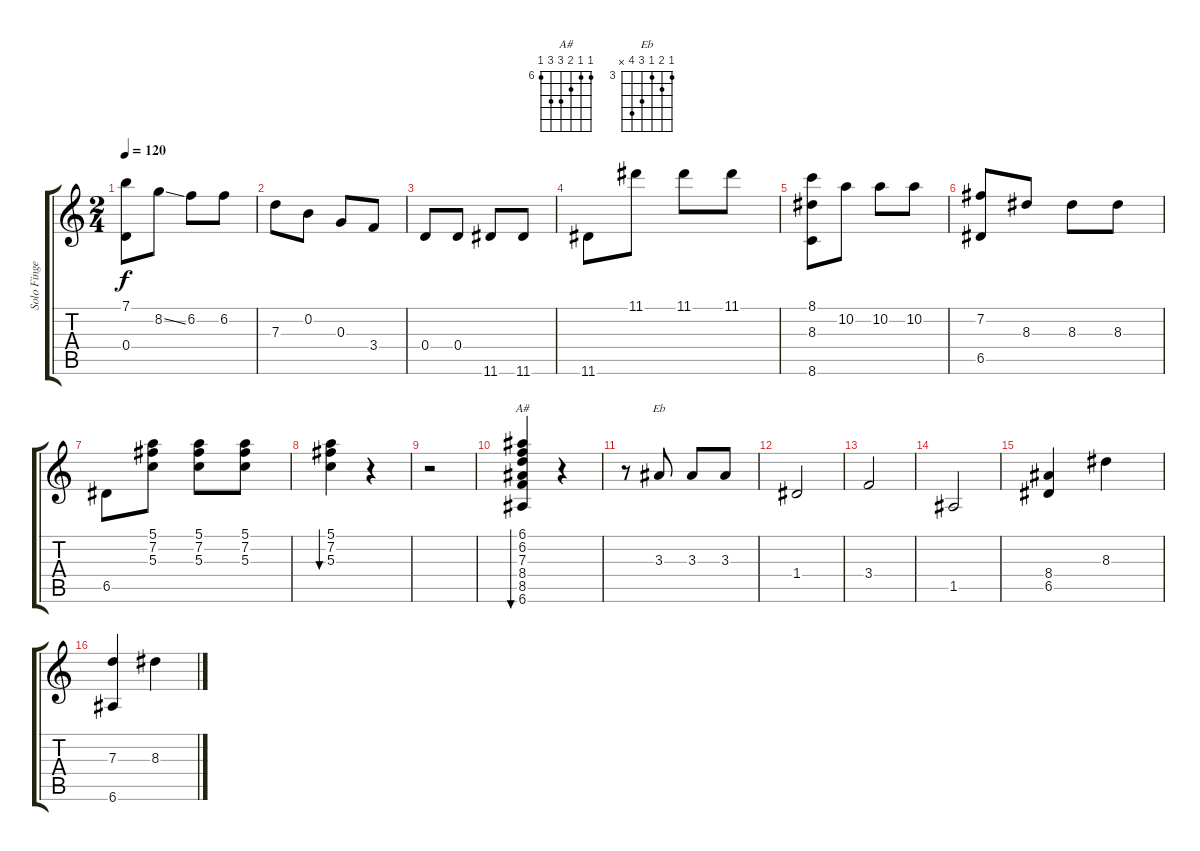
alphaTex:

\track ("Solo Fingerstyle Guitar" "Solo Finge") {instrument acousticguitarnylon}
\staff {score tabs}
\tuning (E4 B3 G3 D3 A2 E2) {hide}
\chord ("A#" 6 6 7 8 8 6) {firstfret 6}
\chord ("Eb" 3 4 3 5 6 x) {firstfret 3}
\ts (2 4)
\tempo 120
\clef g2
\ks c
(7.1 0.4).8{dy f} 8.2{ss}.8 6.2.8 6.2.8 |
7.3.8 0.2.8 0.3.8 3.4.8 |
0.4.8 0.4.8 11.6.8 11.6.8 |
11.6.8 11.1.8 11.1.8 11.1.8 |
(8.1 8.3 8.6).8 10.2.8 10.2.8 10.2.8 |
(7.2 6.5).8 8.3.8 8.3.8 8.3.8 |
6.5.8 (5.1 7.2 5.3).8 (5.1 7.2 5.3).8 (5.1 7.2 5.3).8 |
(5.1 7.2 5.3).4{bu 120} r.4 |
r.2 |
(6.1 6.2 7.3 8.4 8.5 6.6).4{bu 120 ch "A#"} r.4 |
r.8 3.3.8{ch "Eb"} 3.3.8 3.3.8 |
1.4.2 |
3.4.2 |
1.5.2 |
(8.4 6.5).4 8.3.4 |
(7.3 6.6).4 8.3.4
